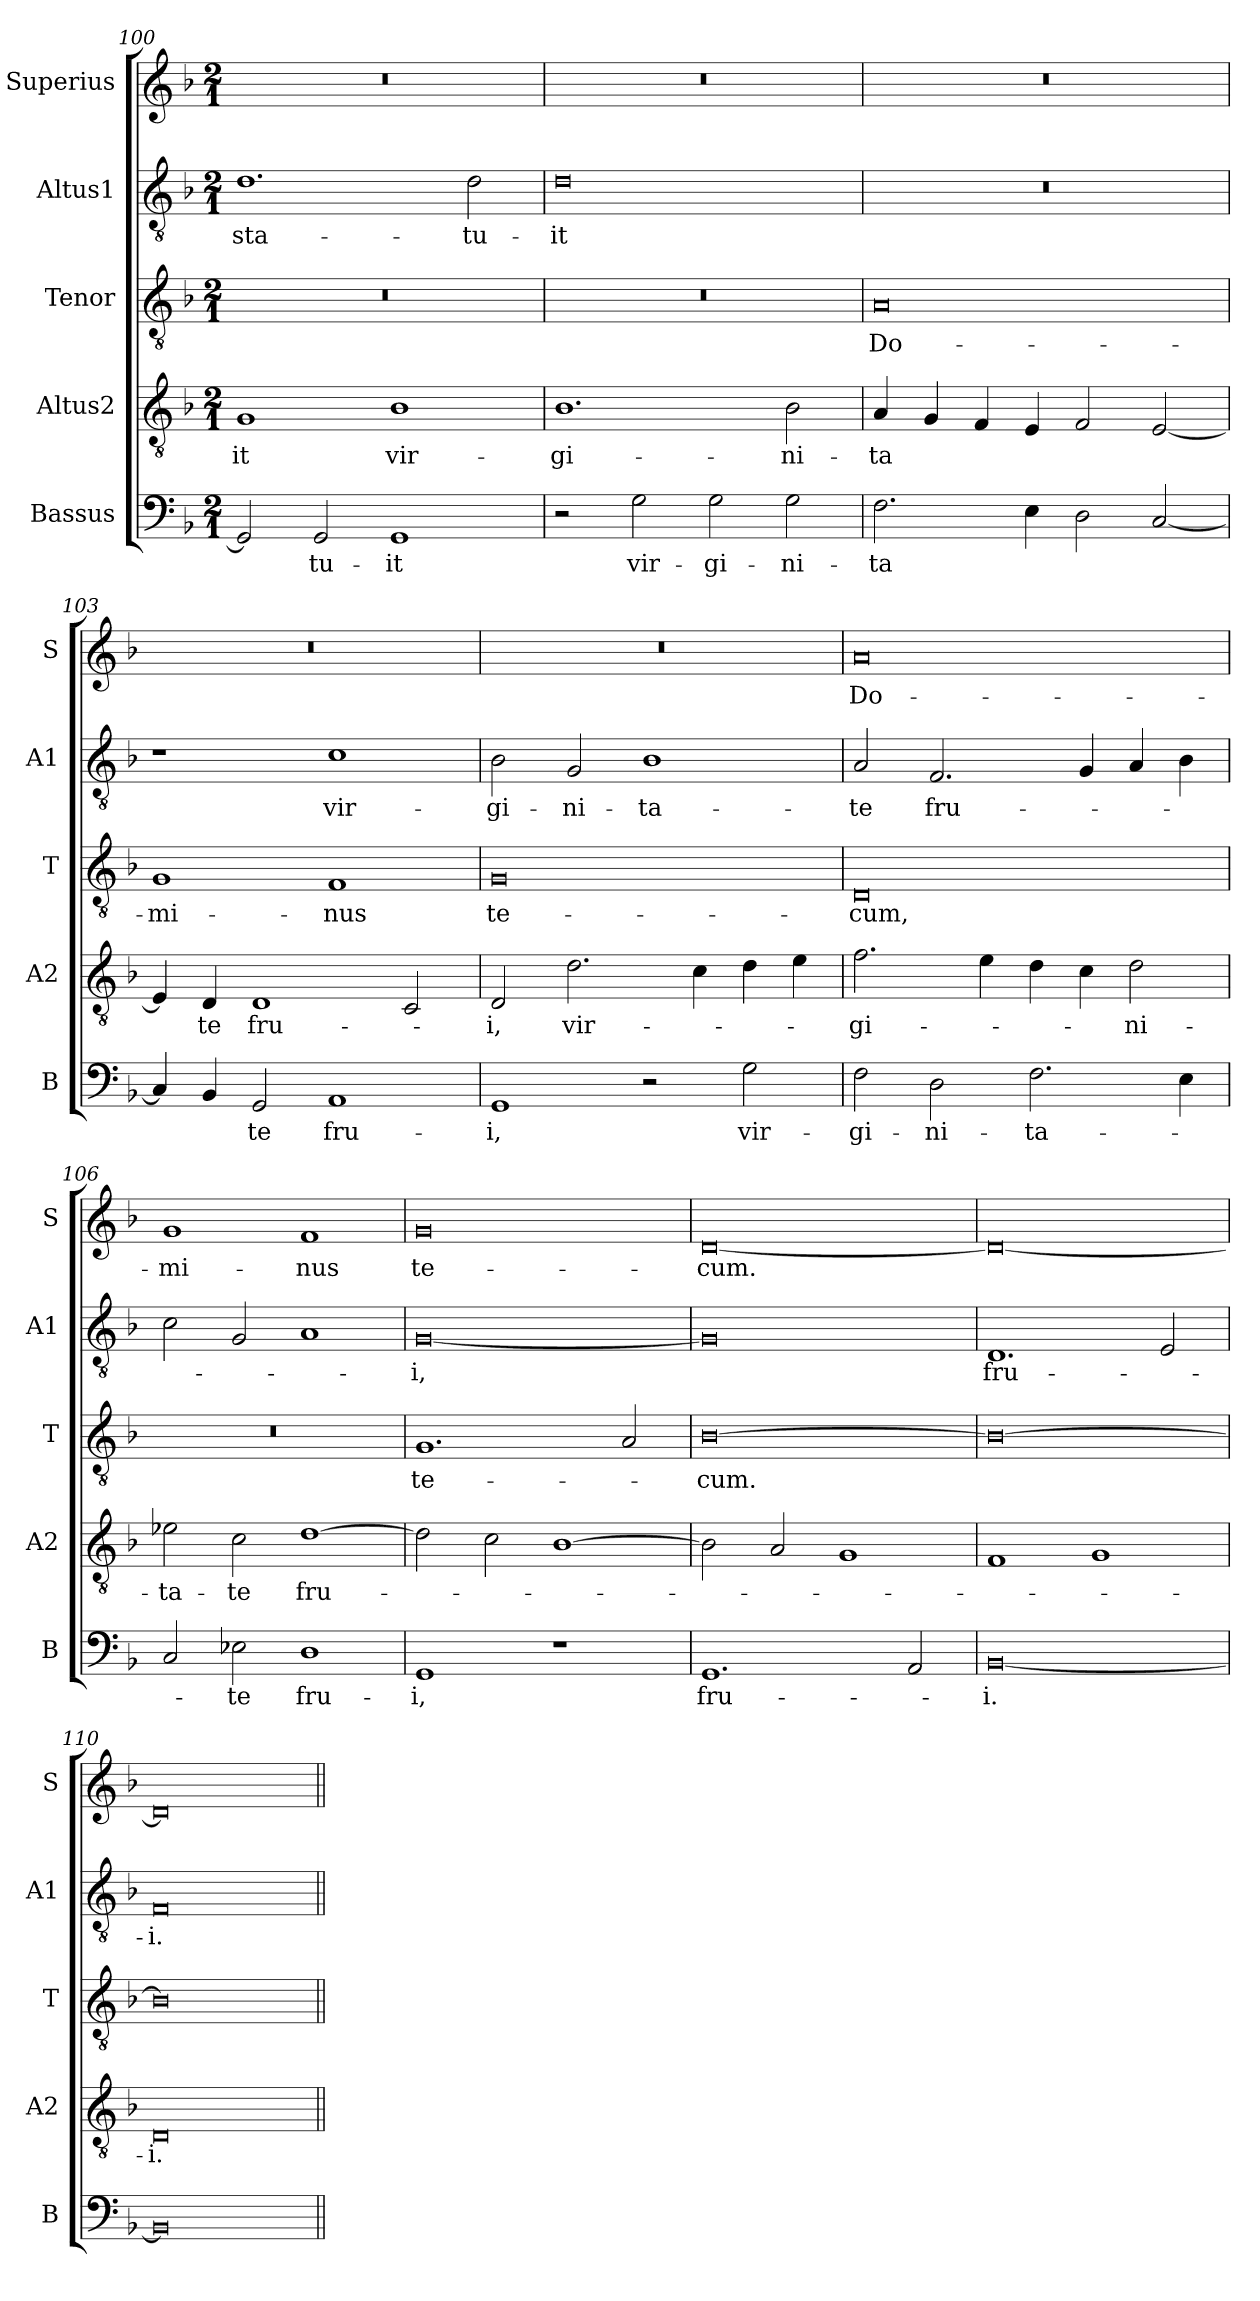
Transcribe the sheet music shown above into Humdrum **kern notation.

**kern	**text	**kern	**text	**kern	**text	**kern	**text	**kern	**text
*part5	*part5	*part4	*part4	*part3	*part3	*part2	*part2	*part1	*part1
*staff5	*staff5	*staff4	*staff4	*staff3	*staff3	*staff2	*staff2	*staff1	*staff1
*I"Bassus	*	*I"Altus2	*	*I"Tenor	*	*I"Altus1	*	*I"Superius	*
*I'B	*	*I'A2	*	*I'T	*	*I'A1	*	*I'S	*
*clefF4	*	*clefGv2	*	*clefGv2	*	*clefGv2	*	*clefG2	*
*k[b-]	*	*k[b-]	*	*k[b-]	*	*k[b-]	*	*k[b-]	*
*M2/1	*	*M2/1	*	*M2/1	*	*M2/1	*	*M2/1	*
=100	=100	=100	=100	=100	=100	=100	=100	=100	=100
2GG/]	.	1G	-it	0r	.	1.d	sta-	0r	.
2GG/	-tu-	.	.	.	.	.	.	.	.
1GG	-it	1B-	vir-	.	.	.	.	.	.
.	.	.	.	.	.	2d\	-tu-	.	.
=101	=101	=101	=101	=101	=101	=101	=101	=101	=101
2r	.	1.B-	-gi-	0r	.	0d	-it	0r	.
2G\	vir-	.	.	.	.	.	.	.	.
2G\	-gi-	.	.	.	.	.	.	.	.
2G\	-ni-	2B-\	-ni-	.	.	.	.	.	.
=102	=102	=102	=102	=102	=102	=102	=102	=102	=102
2.F\	-ta	4A/	-ta	0A	Do-	0r	.	0r	.
.	.	4G/	.	.	.	.	.	.	.
.	.	4F/	.	.	.	.	.	.	.
4E\	.	4E/	.	.	.	.	.	.	.
2D\	.	2F/	.	.	.	.	.	.	.
[2C/	.	[2E/	.	.	.	.	.	.	.
=103	=103	=103	=103	=103	=103	=103	=103	=103	=103
4C/]	.	4E/]	.	1G	-mi-	1r	.	0r	.
4BB-/	.	4D/	te	.	.	.	.	.	.
2GG/	te	1D	fru-	.	.	.	.	.	.
1AA	fru-	.	.	1F	-nus	1c	vir-	.	.
.	.	2C/	.	.	.	.	.	.	.
=104	=104	=104	=104	=104	=104	=104	=104	=104	=104
1GG	-i,	2D/	-i,	0G	te-	2B-\	-gi-	0r	.
.	.	2.d\	vir-	.	.	2G/	-ni-	.	.
2r	.	.	.	.	.	1B-	-ta-	.	.
.	.	4c\	.	.	.	.	.	.	.
2G\	vir-	4d\	.	.	.	.	.	.	.
.	.	4e\	.	.	.	.	.	.	.
=105	=105	=105	=105	=105	=105	=105	=105	=105	=105
2F\	-gi-	2.f\	-gi-	0D	-cum,	2A/	-te	0a	Do-
2D\	-ni-	.	.	.	.	2.F/	fru-	.	.
.	.	4e\	.	.	.	.	.	.	.
2.F\	-ta-	4d\	.	.	.	.	.	.	.
.	.	4c\	.	.	.	4G/	.	.	.
.	.	2d\	-ni-	.	.	4A/	.	.	.
4E\	.	.	.	.	.	4B-\	.	.	.
=106	=106	=106	=106	=106	=106	=106	=106	=106	=106
2C/	.	2e-X\	-ta-	0r	.	2c\	.	1g	-mi-
2E-X\	-te	2c\	-te	.	.	2G/	.	.	.
1D	fru-	[1d	fru-	.	.	1A	.	1f	-nus
=107	=107	=107	=107	=107	=107	=107	=107	=107	=107
1GG	-i,	2d\]	.	1.G	te-	[0G	-i,	0g	te-
.	.	2c\	.	.	.	.	.	.	.
1r	.	[1B-	.	.	.	.	.	.	.
.	.	.	.	2A/	.	.	.	.	.
=108	=108	=108	=108	=108	=108	=108	=108	=108	=108
1.GG	fru-	2B-\]	.	[0B-	-cum.	0G]	.	[0d	-cum.
.	.	2A/	.	.	.	.	.	.	.
.	.	1G	.	.	.	.	.	.	.
2AA/	.	.	.	.	.	.	.	.	.
=109	=109	=109	=109	=109	=109	=109	=109	=109	=109
[0BB-	-i.	1F	.	0B-_	.	1.D	fru-	0d_	.
.	.	1G	.	.	.	.	.	.	.
.	.	.	.	.	.	2E/	.	.	.
=110	=110	=110	=110	=110	=110	=110	=110	=110	=110
0BB-]	.	0D	-i.	0B-]	.	0F	-i.	0d]	.
=||	=||	=||	=||	=||	=||	=||	=||	=||	=||
*-	*-	*-	*-	*-	*-	*-	*-	*-	*-
